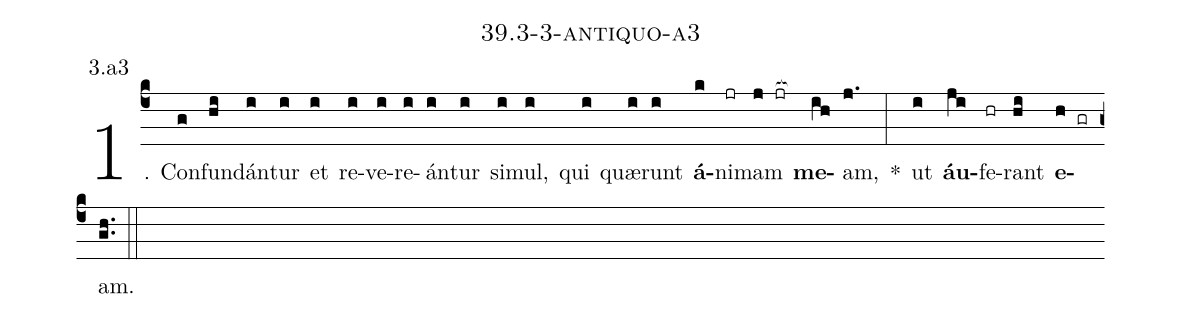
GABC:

name: 39.3-3-antiquo-a3;
annotation: 3.a3;
%%
(c4)1. Con(g)fun(hi)dán(i)tur(i) et(i) re(i)ve(i)re(i)án(i)tur(i) si(i)mul,(i) qui(i) quæ(i)runt(i) <b>á</b>(k)ni(jr)mam(j jr[ocb:1{]) <b>me</b>(ih[ocb:0}])am,(j.) *(:) ut(i) <b>áu</b>(ji)fe(hr)rant(hi) <b>e</b>(h gr)am.(gh..) (::)


%E(i) u(i) o(ji) u(hi) a(h) e.(gh..) (::)
